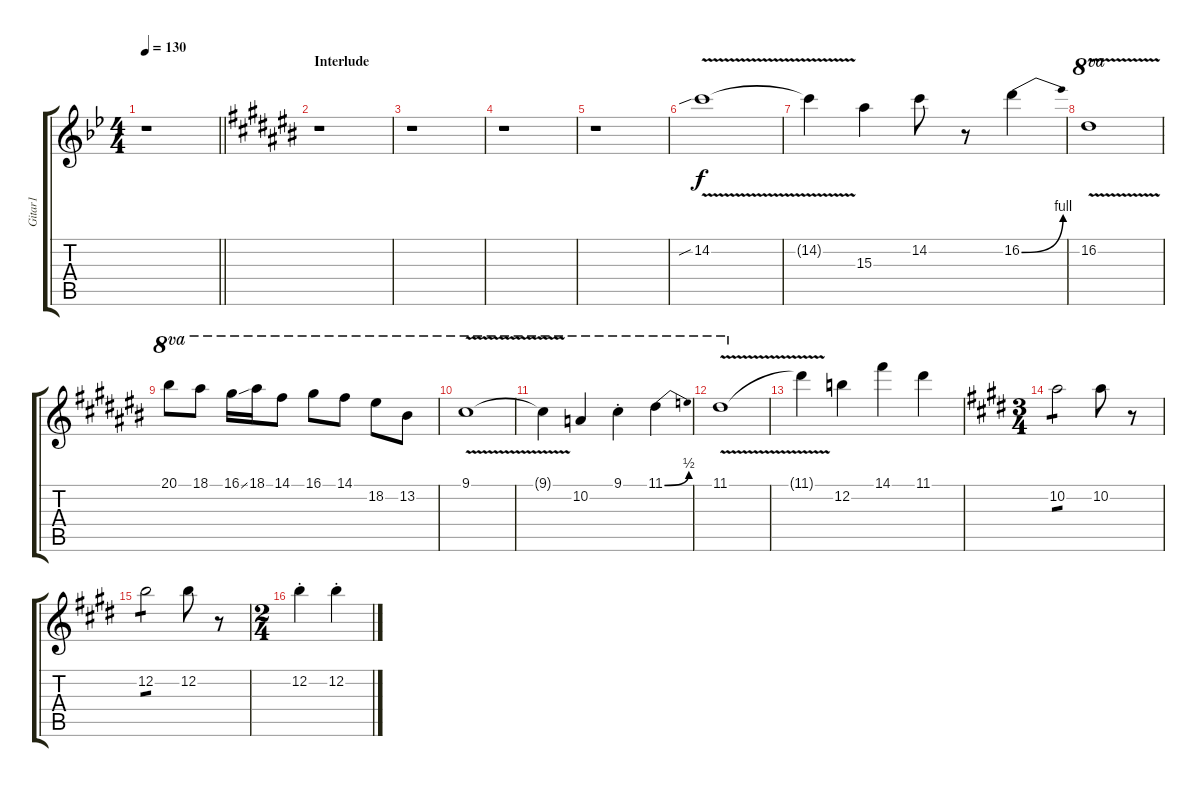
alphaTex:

\track ("Gitar1" "Gitar1") {instrument acousticguitarsteel}
\staff {score tabs}
\tuning (E4 B3 G3 D3 A2 E2) {hide}
\ts (4 4)
\tempo 130
\clef g2
\barLineRight lightlight
\ks bb
r.1{dy f} |
\section ("" "Interlude")
\ks c#
r.1 |
r.1 |
r.1 |
r.1 |
14.2{v sib}.1{instrument overdrivenguitar} |
14.2{t}.4 15.3.4 14.2.8 r.8 16.2{be (bend 0 0 60 4)}.4 |
16.2{v}.1{ot 8va} |
20.1.8{ot 8va} 18.1.8{ot 8va} 16.1{ss}.16{ot 8va} 18.1.16{ot 8va} 14.1.8{ot 8va} 16.1.8{ot 8va} 14.1.8{ot 8va} 18.2.8{ot 8va} 13.2.8{ot 8va} |
9.1{v}.1{ot 8va} |
9.1{t}.4{ot 8va} 10.2.4{ot 8va} 9.1{st}.4{ot 8va} 11.1{be (bend 0 0 60 2)}.4{ot 8va} |
11.1{v}.1{ot 8va} |
11.1{t}.4 12.2.4 14.1.4 11.1.4 |
\ts (3 4)
\ks e
10.2.2{tp 1} 10.2.8 r.8 |
12.2.2{tp 1} 12.2.8 r.8 |
\ts (2 4)
12.2{st}.4 12.2{st}.4
